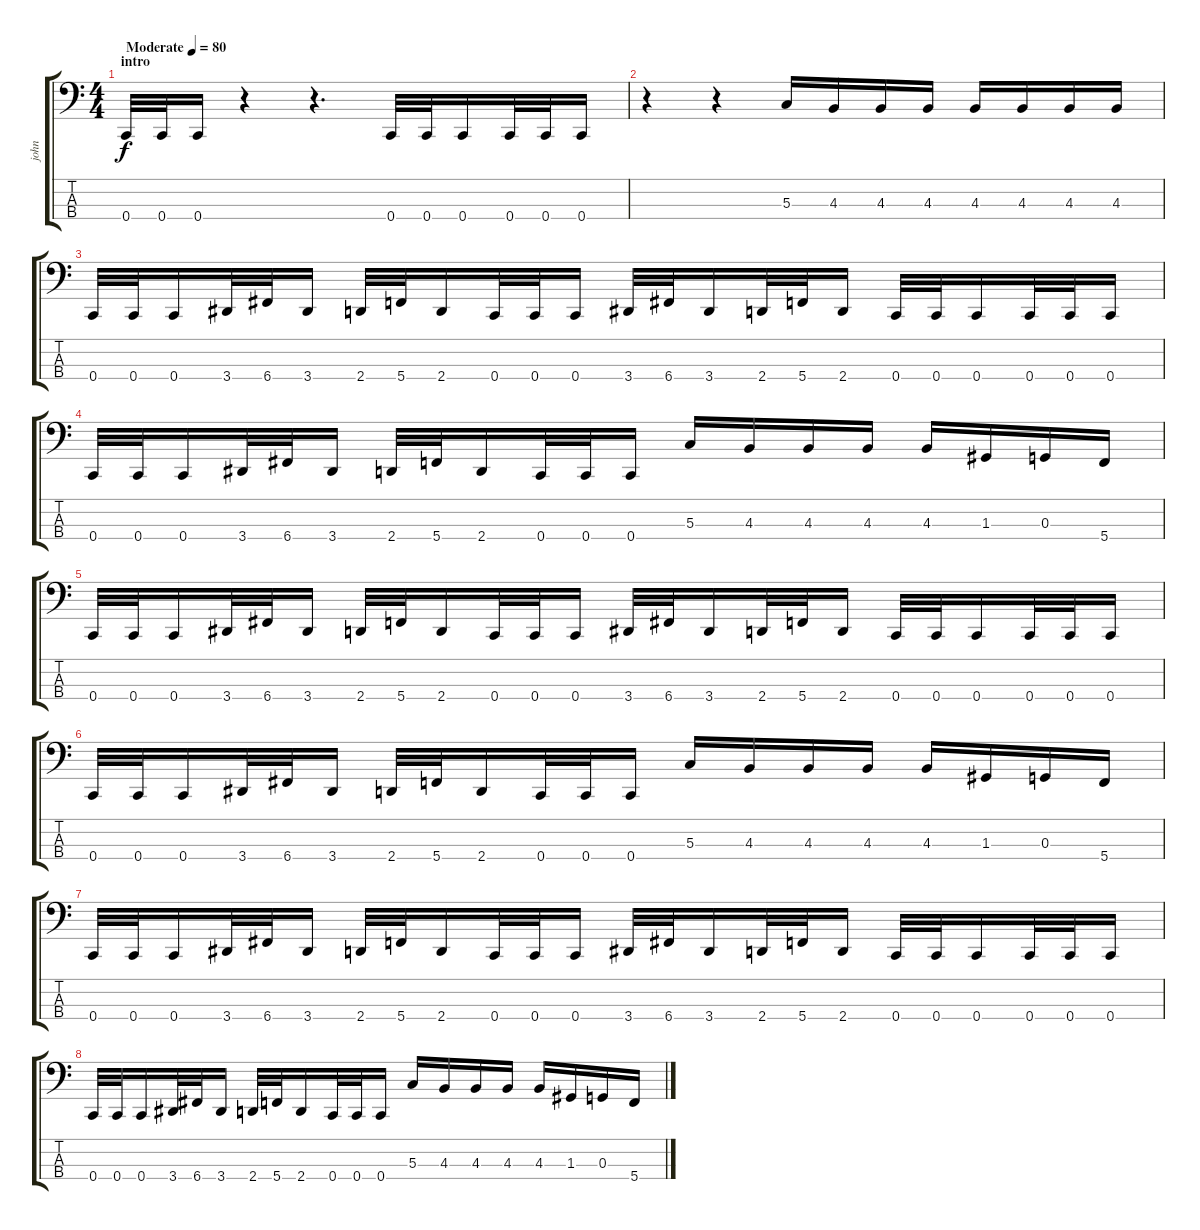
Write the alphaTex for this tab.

\track ("john" "john") {instrument electricbassfinger}
\staff {score tabs}
\tuning (F2 C2 G1 C1) {hide}
\ts (4 4)
\section ("" "intro")
\tempo (80 "Moderate")
\clef f4
\ks c
0.4.32{dy f instrument electricbassfinger} 0.4.32 0.4.16 r.4 r.4{d} 0.4.32 0.4.32 0.4.16 0.4.32 0.4.32 0.4.16 |
r.4 r.4 5.3.16 4.3.16 4.3.16 4.3.16 4.3.16 4.3.16 4.3.16 4.3.16 |
0.4.32 0.4.32 0.4.16 3.4.32 6.4.32 3.4.16 2.4.32 5.4.32 2.4.16 0.4.32 0.4.32 0.4.16 3.4.32 6.4.32 3.4.16 2.4.32 5.4.32 2.4.16 0.4.32 0.4.32 0.4.16 0.4.32 0.4.32 0.4.16 |
0.4.32 0.4.32 0.4.16 3.4.32 6.4.32 3.4.16 2.4.32 5.4.32 2.4.16 0.4.32 0.4.32 0.4.16 5.3.16 4.3.16 4.3.16 4.3.16 4.3.16 1.3.16 0.3.16 5.4.16 |
0.4.32 0.4.32 0.4.16 3.4.32 6.4.32 3.4.16 2.4.32 5.4.32 2.4.16 0.4.32 0.4.32 0.4.16 3.4.32 6.4.32 3.4.16 2.4.32 5.4.32 2.4.16 0.4.32 0.4.32 0.4.16 0.4.32 0.4.32 0.4.16 |
0.4.32 0.4.32 0.4.16 3.4.32 6.4.32 3.4.16 2.4.32 5.4.32 2.4.16 0.4.32 0.4.32 0.4.16 5.3.16 4.3.16 4.3.16 4.3.16 4.3.16 1.3.16 0.3.16 5.4.16 |
0.4.32 0.4.32 0.4.16 3.4.32 6.4.32 3.4.16 2.4.32 5.4.32 2.4.16 0.4.32 0.4.32 0.4.16 3.4.32 6.4.32 3.4.16 2.4.32 5.4.32 2.4.16 0.4.32 0.4.32 0.4.16 0.4.32 0.4.32 0.4.16 |
0.4.32 0.4.32 0.4.16 3.4.32 6.4.32 3.4.16 2.4.32 5.4.32 2.4.16 0.4.32 0.4.32 0.4.16 5.3.16 4.3.16 4.3.16 4.3.16 4.3.16 1.3.16 0.3.16 5.4.16
